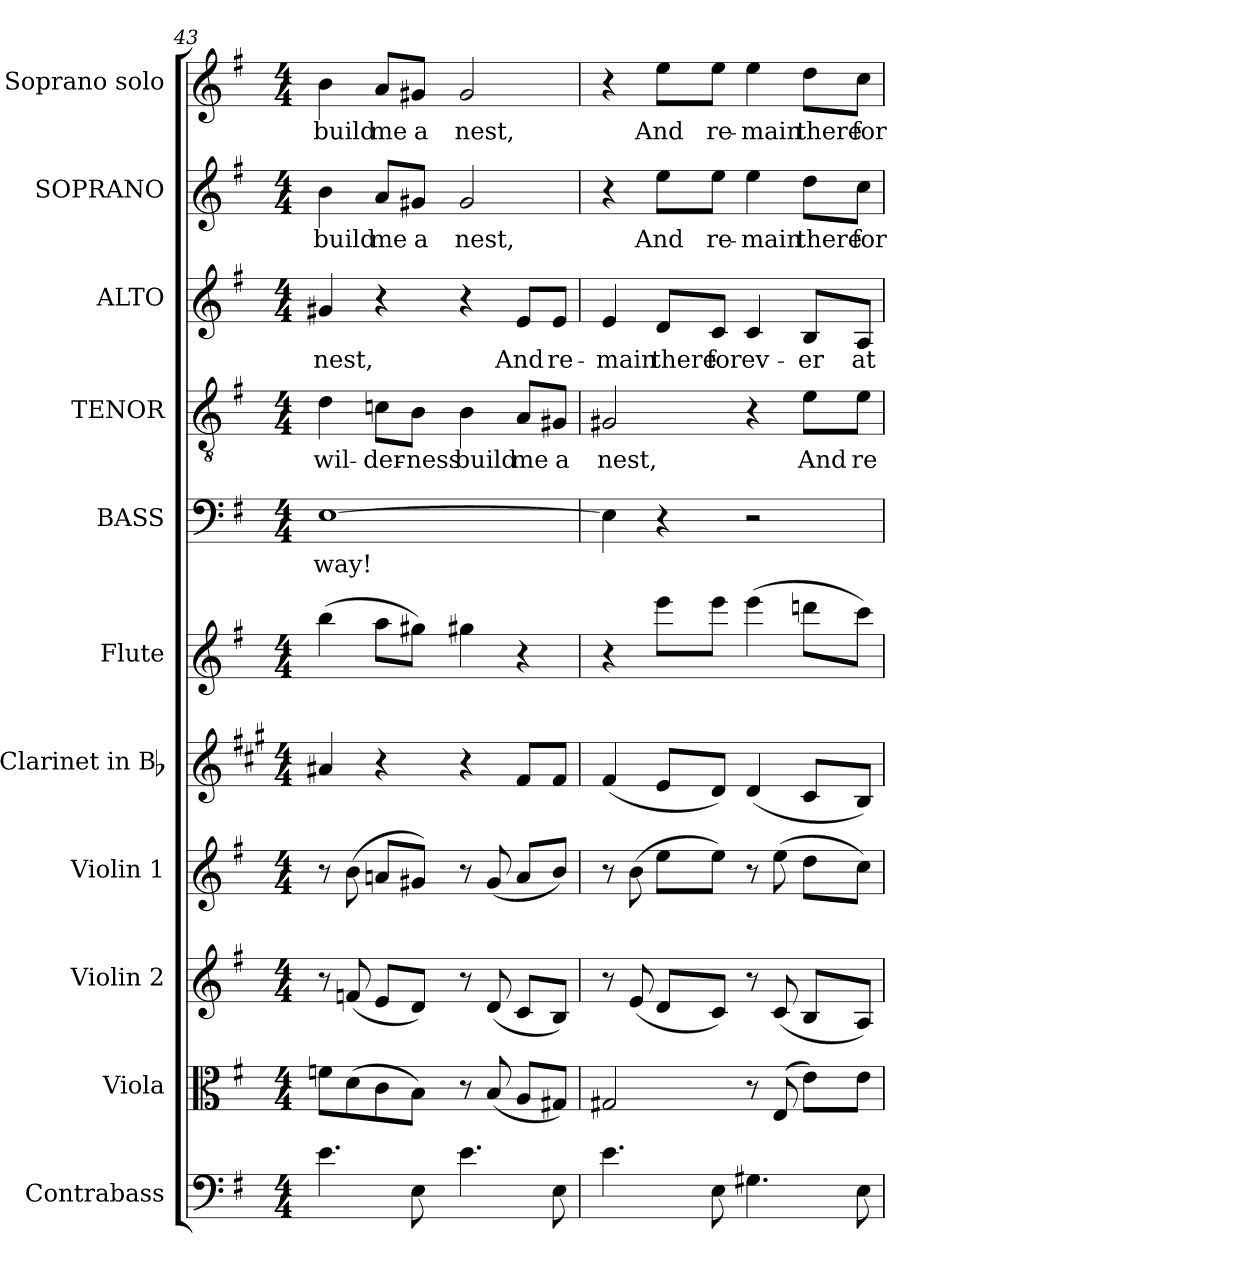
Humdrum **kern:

**kern	**kern	**kern	**kern	**kern	**kern	**kern	**text	**kern	**text	**kern	**text	**kern	**text	**kern	**text
*part11	*part10	*part9	*part8	*part7	*part6	*part5	*part5	*part4	*part4	*part3	*part3	*part2	*part2	*part1	*part1
*staff11	*staff10	*staff9	*staff8	*staff7	*staff6	*staff5	*staff5	*staff4	*staff4	*staff3	*staff3	*staff2	*staff2	*staff1	*staff1
*I"Contrabass	*I"Viola	*I"Violin 2	*I"Violin 1	*I"Clarinet in Bb	*I"Flute	*I"BASS	*	*I"TENOR	*	*I"ALTO	*	*I"SOPRANO	*	*I"Soprano solo	*
*I'Cb.	*I'Vla.	*I'Vln. 2	*I'Vln. 1	*I'Cl.	*I'Fl.	*I'B.	*	*I'T.	*	*I'A.	*	*I'S.	*	*I'S.	*
*clefF4	*clefC3	*clefG2	*clefG2	*clefG2	*clefG2	*clefF4	*	*clefGv2	*	*clefG2	*	*clefG2	*	*clefG2	*
*ITrd7c12	*	*	*	*ITrd1c2	*	*	*	*ITrd7c12	*	*	*	*	*	*	*
*k[f#]	*k[f#]	*k[f#]	*k[f#]	*k[f#]	*k[f#]	*k[f#]	*	*k[f#]	*	*k[f#]	*	*k[f#]	*	*k[f#]	*
*G:	*G:	*G:	*G:	*G:	*G:	*G:	*	*G:	*	*G:	*	*G:	*	*G:	*
*M4/4	*M4/4	*M4/4	*M4/4	*M4/4	*M4/4	*M4/4	*	*M4/4	*	*M4/4	*	*M4/4	*	*M4/4	*
=43	=43	=43	=43	=43	=43	=43	=43	=43	=43	=43	=43	=43	=43	=43	=43
!	!	!	!	!	!	!	!LO:LY:b:color=#000000	!	!	!	!	!	!	!	!
!	!	!	!	!	!	!	!	!	!LO:LY:b:color=#000000	!	!	!	!	!	!
!	!	!	!	!	!	!	!	!	!	!	!LO:LY:b:color=#000000	!	!	!	!
!	!	!	!	!	!	!	!	!	!	!	!	!	!LO:LY:b:color=#000000	!	!
!	!	!	!	!	!	!	!	!	!	!	!	!	!	!	!LO:LY:b:color=#000000
4.Ei\	8fni\L	8r	8r	4g#Xi/	(4bbi\	[>1Ei	-way!	4Di\	wil-	4g#Xi/	nest,	4bi\	build	4bi\	build
.	(8di\	(8fni/	(8bi\	.	.	.	.	.	.	.	.	.	.	.	.
!	!	!	!	!	!	!	!	!	!LO:LY:b:color=#000000	!	!	!	!	!	!
!	!	!	!	!	!	!	!	!	!	!	!	!	!LO:LY:b:color=#000000	!	!
!	!	!	!	!	!	!	!	!	!	!	!	!	!	!	!LO:LY:b:color=#000000
.	8ci\	8ei/L	8ani/L	4r	8aai\L	.	.	8Cni\L	-der-	4r	.	8ai/L	me	8ai/L	me
!	!	!	!	!	!	!	!	!	!LO:LY:b:color=#000000	!	!	!	!	!	!
!	!	!	!	!	!	!	!	!	!	!	!	!	!LO:LY:b:color=#000000	!	!
!	!	!	!	!	!	!	!	!	!	!	!	!	!	!	!LO:LY:b:color=#000000
8EEi\	8Bi\J)	8di/J)	8g#Xi/J)	.	8gg#Xi\J)	.	.	8BBi\J	-ness	.	.	8g#Xi/J	a	8g#Xi/J	a
!	!	!	!	!	!	!	!	!	!LO:LY:b:color=#000000	!	!	!	!	!	!
!	!	!	!	!	!	!	!	!	!	!	!	!	!LO:LY:b:color=#000000	!	!
!	!	!	!	!	!	!	!	!	!	!	!	!	!	!	!LO:LY:b:color=#000000
4.Ei\	8r	8r	8r	4r	4gg#Xi\	.	.	4BBi\	build	4r	.	2g#i/	nest,	2g#i/	nest,
.	(8Bi/	(8di/	(8g#i/	.	.	.	.	.	.	.	.	.	.	.	.
!	!	!	!	!	!	!	!	!	!LO:LY:b:color=#000000	!	!	!	!	!	!
!	!	!	!	!	!	!	!	!	!	!	!LO:LY:b:color=#000000	!	!	!	!
.	8Ai/L	8ci/L	8ai/L	8ei/L	4r	.	.	8AAi/L	me	8ei/L	And	.	.	.	.
!	!	!	!	!	!	!	!	!	!LO:LY:b:color=#000000	!	!	!	!	!	!
!	!	!	!	!	!	!	!	!	!	!	!LO:LY:b:color=#000000	!	!	!	!
8EEi\	8G#Xi/J)	8Bi/J)	8bi/J)	8ei/J	.	.	.	8GG#Xi/J	a	8ei/J	re-	.	.	.	.
!!LO:PB:g=z
=44	=44	=44	=44	=44	=44	=44	=44	=44	=44	=44	=44	=44	=44	=44	=44
!	!	!	!	!	!	!	!	!	!LO:LY:b:color=#000000	!	!	!	!	!	!
!	!	!	!	!	!	!	!	!	!	!	!LO:LY:b:color=#000000	!	!	!	!
4.Ei\	2G#Xi/	8r	8r	(4ei/	4r	4Ei\]	.	2GG#Xi/	nest,	4ei/	-main	4r	.	4r	.
.	.	(8ei/	(8bi\	.	.	.	.	.	.	.	.	.	.	.	.
!	!	!	!	!	!	!	!	!	!	!	!LO:LY:b:color=#000000	!	!	!	!
!	!	!	!	!	!	!	!	!	!	!	!	!	!LO:LY:b:color=#000000	!	!
!	!	!	!	!	!	!	!	!	!	!	!	!	!	!	!LO:LY:b:color=#000000
.	.	8di/L	8eei\L	8di/L	8eeei\L	4r	.	.	.	8di/L	there	8eei\L	And	8eei\L	And
!	!	!	!	!	!	!	!	!	!	!	!LO:LY:b:color=#000000	!	!	!	!
!	!	!	!	!	!	!	!	!	!	!	!	!	!LO:LY:b:color=#000000	!	!
!	!	!	!	!	!	!	!	!	!	!	!	!	!	!	!LO:LY:b:color=#000000
8EEi\	.	8ci/J)	8eei\J)	8ci/J)	8eeei\J	.	.	.	.	8ci/J	for	8eei\J	re-	8eei\J	re-
!	!	!	!	!	!	!	!	!	!	!	!LO:LY:b:color=#000000	!	!	!	!
!	!	!	!	!	!	!	!	!	!	!	!	!	!LO:LY:b:color=#000000	!	!
!	!	!	!	!	!	!	!	!	!	!	!	!	!	!	!LO:LY:b:color=#000000
4.GG#Xi\	8r	8r	8r	(4ci/	(4eeei\	2r	.	4r	.	4ci/	ev-	4eei\	-main	4eei\	-main
.	(8Ei/	(8ci/	(8eei\	.	.	.	.	.	.	.	.	.	.	.	.
!	!	!	!	!	!	!	!	!	!LO:LY:b:color=#000000	!	!	!	!	!	!
!	!	!	!	!	!	!	!	!	!	!	!LO:LY:b:color=#000000	!	!	!	!
!	!	!	!	!	!	!	!	!	!	!	!	!	!LO:LY:b:color=#000000	!	!
!	!	!	!	!	!	!	!	!	!	!	!	!	!	!	!LO:LY:b:color=#000000
.	8ei\L)	8Bi/L	8ddi\L	8Bi/L	8dddni\L	.	.	8Ei\L	And	8Bi/L	-er	8ddi\L	there	8ddi\L	there
!	!	!	!	!	!	!	!	!	!LO:LY:b:color=#000000	!	!	!	!	!	!
!	!	!	!	!	!	!	!	!	!	!	!LO:LY:b:color=#000000	!	!	!	!
!	!	!	!	!	!	!	!	!	!	!	!	!	!LO:LY:b:color=#000000	!	!
!	!	!	!	!	!	!	!	!	!	!	!	!	!	!	!LO:LY:b:color=#000000
8EEi\	8ei\J	8Ai/J)	8cci\J)	8Ai/J)	8ccci\J)	.	.	8Ei\J	re-	8Ai/J	at	8cci\J	for	8cci\J	for
=	=	=	=	=	=	=	=	=	=	=	=	=	=	=	=
*-	*-	*-	*-	*-	*-	*-	*-	*-	*-	*-	*-	*-	*-	*-	*-
